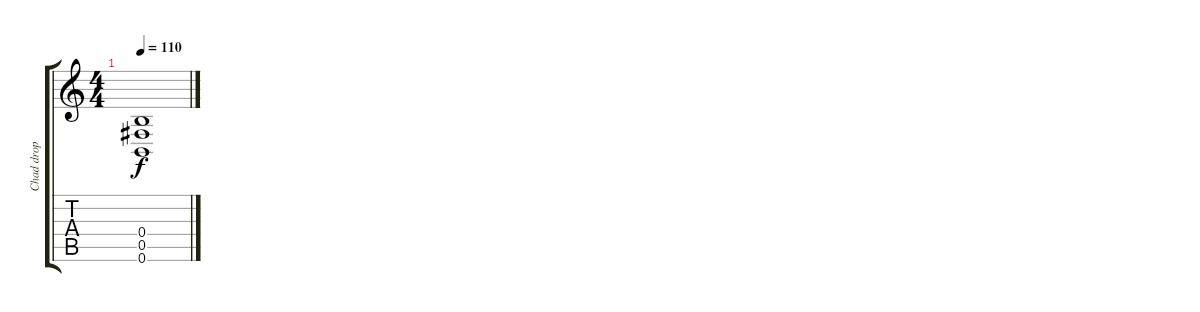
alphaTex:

\track ("Chad drop B" "Chad drop ") {instrument distortionguitar}
\staff {score tabs}
\tuning (Db4 Ab3 E3 B2 Gb2 B1) {hide}
\ts (4 4)
\tempo 110
\clef g2
\ks c
(0.4{t} 0.5{t} 0.6{t}).1{dy f}
